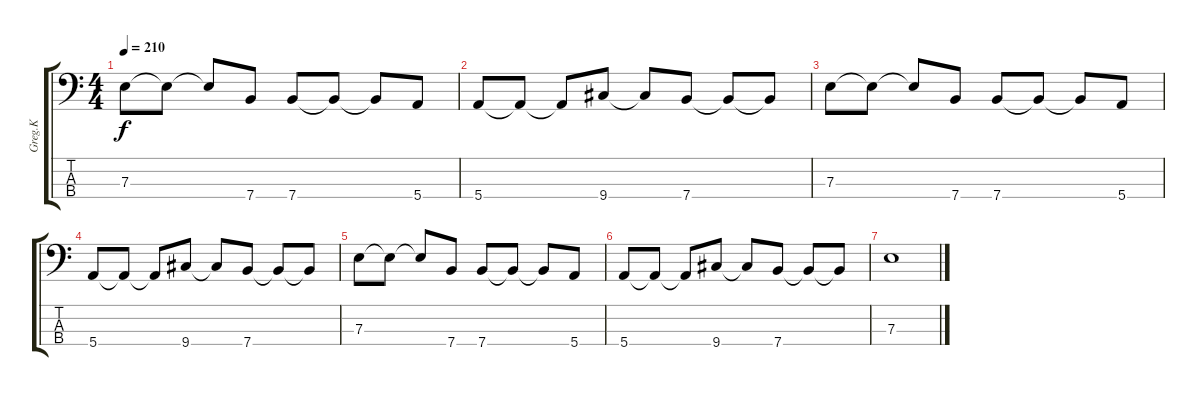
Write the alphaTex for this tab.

\track ("Greg.K" "Greg.K") {instrument electricbassfinger}
\staff {score tabs}
\tuning (G2 D2 A1 E1) {hide}
\ts (4 4)
\tempo 210
\clef f4
\ks c
7.3.8{dy f} 7.3{t}.8 7.3{t}.8 7.4.8 7.4.8 7.4{t}.8 7.4{t}.8 5.4.8 |
5.4.8 5.4{t}.8 5.4{t}.8 9.4.8 9.4{t}.8 7.4.8 7.4{t}.8 7.4{t}.8 |
7.3.8 7.3{t}.8 7.3{t}.8 7.4.8 7.4.8 7.4{t}.8 7.4{t}.8 5.4.8 |
5.4.8 5.4{t}.8 5.4{t}.8 9.4.8 9.4{t}.8 7.4.8 7.4{t}.8 7.4{t}.8 |
7.3.8 7.3{t}.8 7.3{t}.8 7.4.8 7.4.8 7.4{t}.8 7.4{t}.8 5.4.8 |
5.4.8 5.4{t}.8 5.4{t}.8 9.4.8 9.4{t}.8 7.4.8 7.4{t}.8 7.4{t}.8 |
7.3.1
